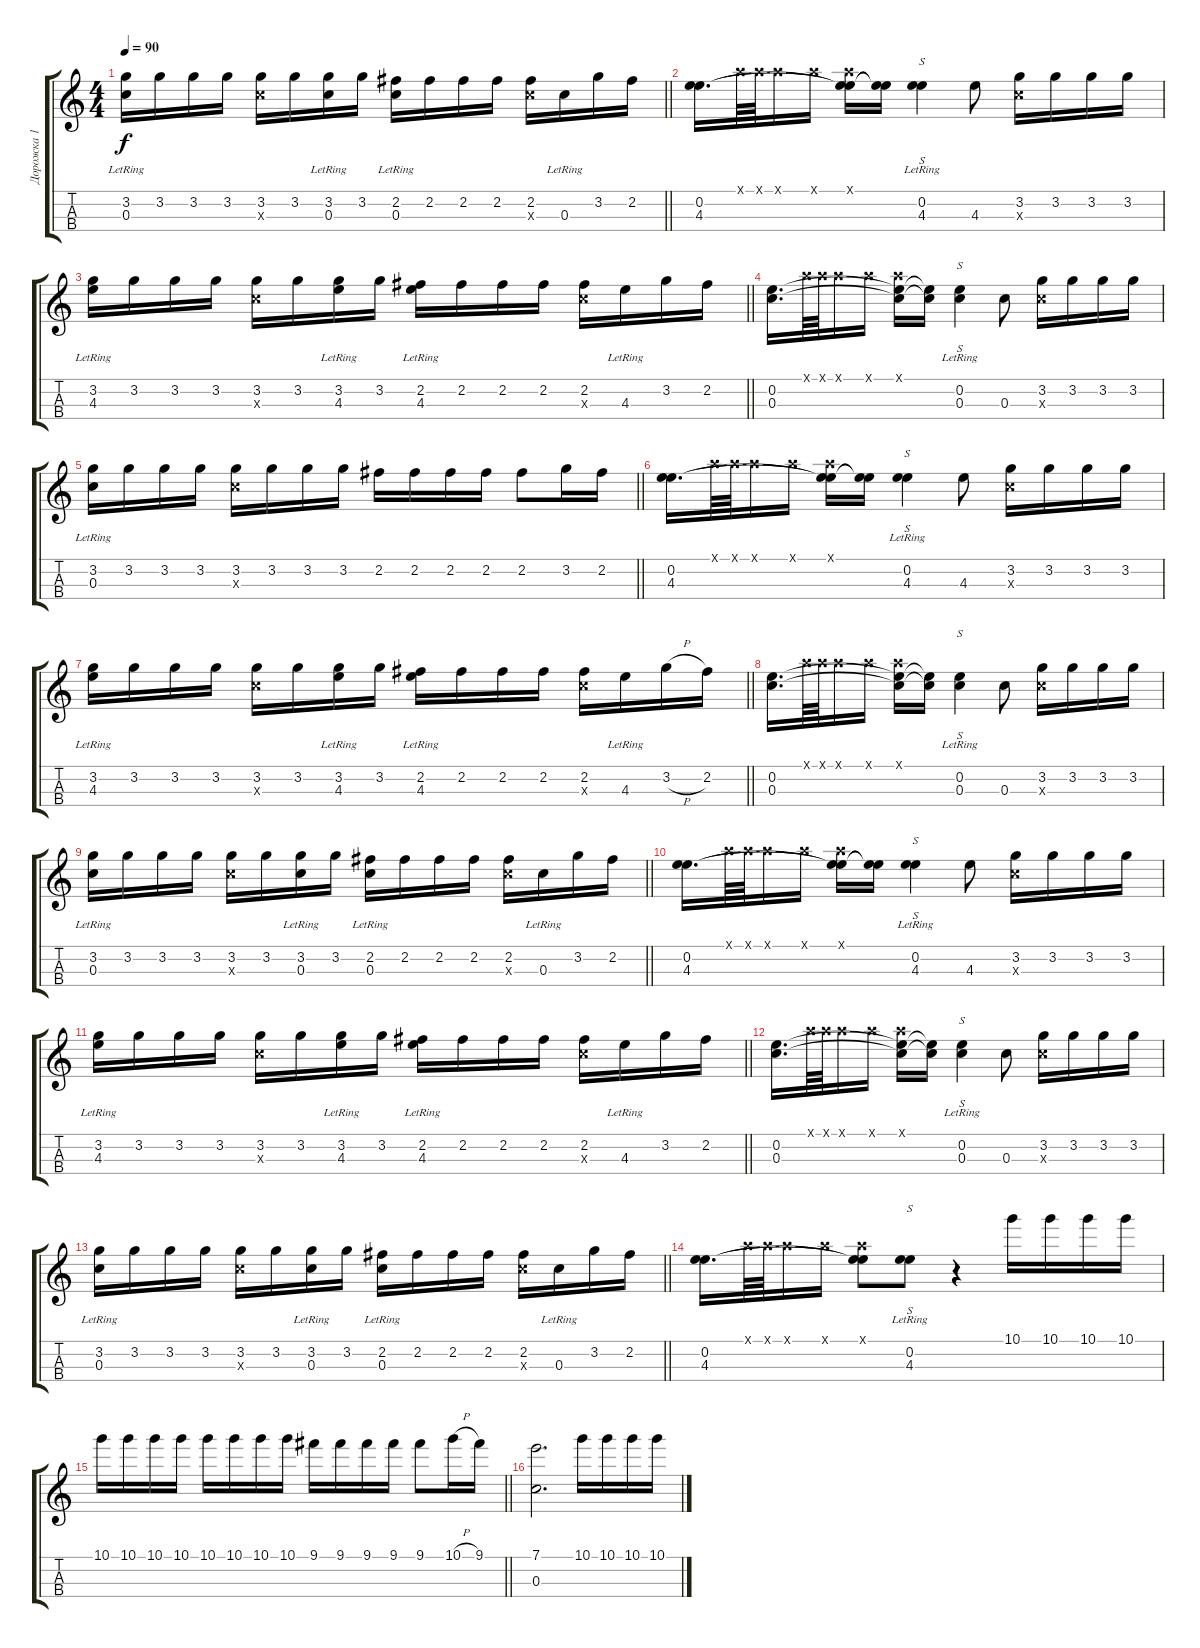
\track ("Дорожка 1" "Дорожка 1") {instrument acousticguitarnylon}
\staff {score tabs}
\tuning (A4 E4 C4 G4) {hide}
\ts (4 4)
\tempo 90
\clef g2
\barLineRight lightlight
\ks c
(3.2 0.3{lr}).16{dy f} 3.2.16 3.2.16 3.2.16 (3.2 0.3{x}).16 3.2.16 (3.2 0.3{lr}).16 3.2.16 (2.2 0.3{lr}).16 2.2.16 2.2.16 2.2.16 (2.2 0.3{x}).16 0.3{lr}.16 3.2.16 2.2.16 |
(0.2 4.3).16{d} 0.1{x}.64 0.1{x}.64 0.1{x}.16 0.1{x}.16 (0.1{x} 0.2{t} 4.3{t}).16 (0.2{t} 4.3{t}).16 (0.2{lr} 4.3).4{s} 4.3.8 (3.2 0.3{x}).16 3.2.16 3.2.16 3.2.16 |
\barLineRight lightlight
(3.2 4.3{lr}).16 3.2.16 3.2.16 3.2.16 (3.2 0.3{x}).16 3.2.16 (3.2 4.3{lr}).16 3.2.16 (2.2 4.3{lr}).16 2.2.16 2.2.16 2.2.16 (2.2 0.3{x}).16 4.3{lr}.16 3.2.16 2.2.16 |
(0.2 0.3).16{d} 0.1{x}.64 0.1{x}.64 0.1{x}.16 0.1{x}.16 (0.1{x} 0.2{t} 0.3{t}).16 (0.2{t} 0.3{t}).16 (0.2{lr} 0.3).4{s} 0.3.8 (3.2 0.3{x}).16 3.2.16 3.2.16 3.2.16 |
\barLineRight lightlight
(3.2 0.3{lr}).16 3.2.16 3.2.16 3.2.16 (3.2 0.3{x}).16 3.2.16 3.2.16 3.2.16 2.2.16 2.2.16 2.2.16 2.2.16 2.2.8 3.2.16 2.2.16 |
(0.2 4.3).16{d} 0.1{x}.64 0.1{x}.64 0.1{x}.16 0.1{x}.16 (0.1{x} 0.2{t} 4.3{t}).16 (0.2{t} 4.3{t}).16 (0.2{lr} 4.3).4{s} 4.3.8 (3.2 0.3{x}).16 3.2.16 3.2.16 3.2.16 |
\barLineRight lightlight
(3.2 4.3{lr}).16 3.2.16 3.2.16 3.2.16 (3.2 0.3{x}).16 3.2.16 (3.2 4.3{lr}).16 3.2.16 (2.2 4.3{lr}).16 2.2.16 2.2.16 2.2.16 (2.2 0.3{x}).16 4.3{lr}.16 3.2{h}.16 2.2.16 |
(0.2 0.3).16{d} 0.1{x}.64 0.1{x}.64 0.1{x}.16 0.1{x}.16 (0.1{x} 0.2{t} 0.3{t}).16 (0.2{t} 0.3{t}).16 (0.2{lr} 0.3).4{s} 0.3.8 (3.2 0.3{x}).16 3.2.16 3.2.16 3.2.16 |
\barLineRight lightlight
(3.2 0.3{lr}).16 3.2.16 3.2.16 3.2.16 (3.2 0.3{x}).16 3.2.16 (3.2 0.3{lr}).16 3.2.16 (2.2 0.3{lr}).16 2.2.16 2.2.16 2.2.16 (2.2 0.3{x}).16 0.3{lr}.16 3.2.16 2.2.16 |
(0.2 4.3).16{d} 0.1{x}.64 0.1{x}.64 0.1{x}.16 0.1{x}.16 (0.1{x} 0.2{t} 4.3{t}).16 (0.2{t} 4.3{t}).16 (0.2{lr} 4.3).4{s} 4.3.8 (3.2 0.3{x}).16 3.2.16 3.2.16 3.2.16 |
\barLineRight lightlight
(3.2 4.3{lr}).16 3.2.16 3.2.16 3.2.16 (3.2 0.3{x}).16 3.2.16 (3.2 4.3{lr}).16 3.2.16 (2.2 4.3{lr}).16 2.2.16 2.2.16 2.2.16 (2.2 0.3{x}).16 4.3{lr}.16 3.2.16 2.2.16 |
(0.2 0.3).16{d} 0.1{x}.64 0.1{x}.64 0.1{x}.16 0.1{x}.16 (0.1{x} 0.2{t} 0.3{t}).16 (0.2{t} 0.3{t}).16 (0.2{lr} 0.3).4{s} 0.3.8 (3.2 0.3{x}).16 3.2.16 3.2.16 3.2.16 |
\barLineRight lightlight
(3.2 0.3{lr}).16 3.2.16 3.2.16 3.2.16 (3.2 0.3{x}).16 3.2.16 (3.2 0.3{lr}).16 3.2.16 (2.2 0.3{lr}).16 2.2.16 2.2.16 2.2.16 (2.2 0.3{x}).16 0.3{lr}.16 3.2.16 2.2.16 |
(0.2 4.3).16{d} 0.1{x}.64 0.1{x}.64 0.1{x}.16 0.1{x}.16 (0.1{x} 0.2{t} 4.3{t}).8 (0.2{lr} 4.3).8{s} r.4 10.1.16 10.1.16 10.1.16 10.1.16 |
\barLineRight lightlight
10.1.16 10.1.16 10.1.16 10.1.16 10.1.16 10.1.16 10.1.16 10.1.16 9.1.16 9.1.16 9.1.16 9.1.16 9.1.8 10.1{h}.16 9.1.16 |
(7.1 0.3).2{d} 10.1.16 10.1.16 10.1.16 10.1.16
